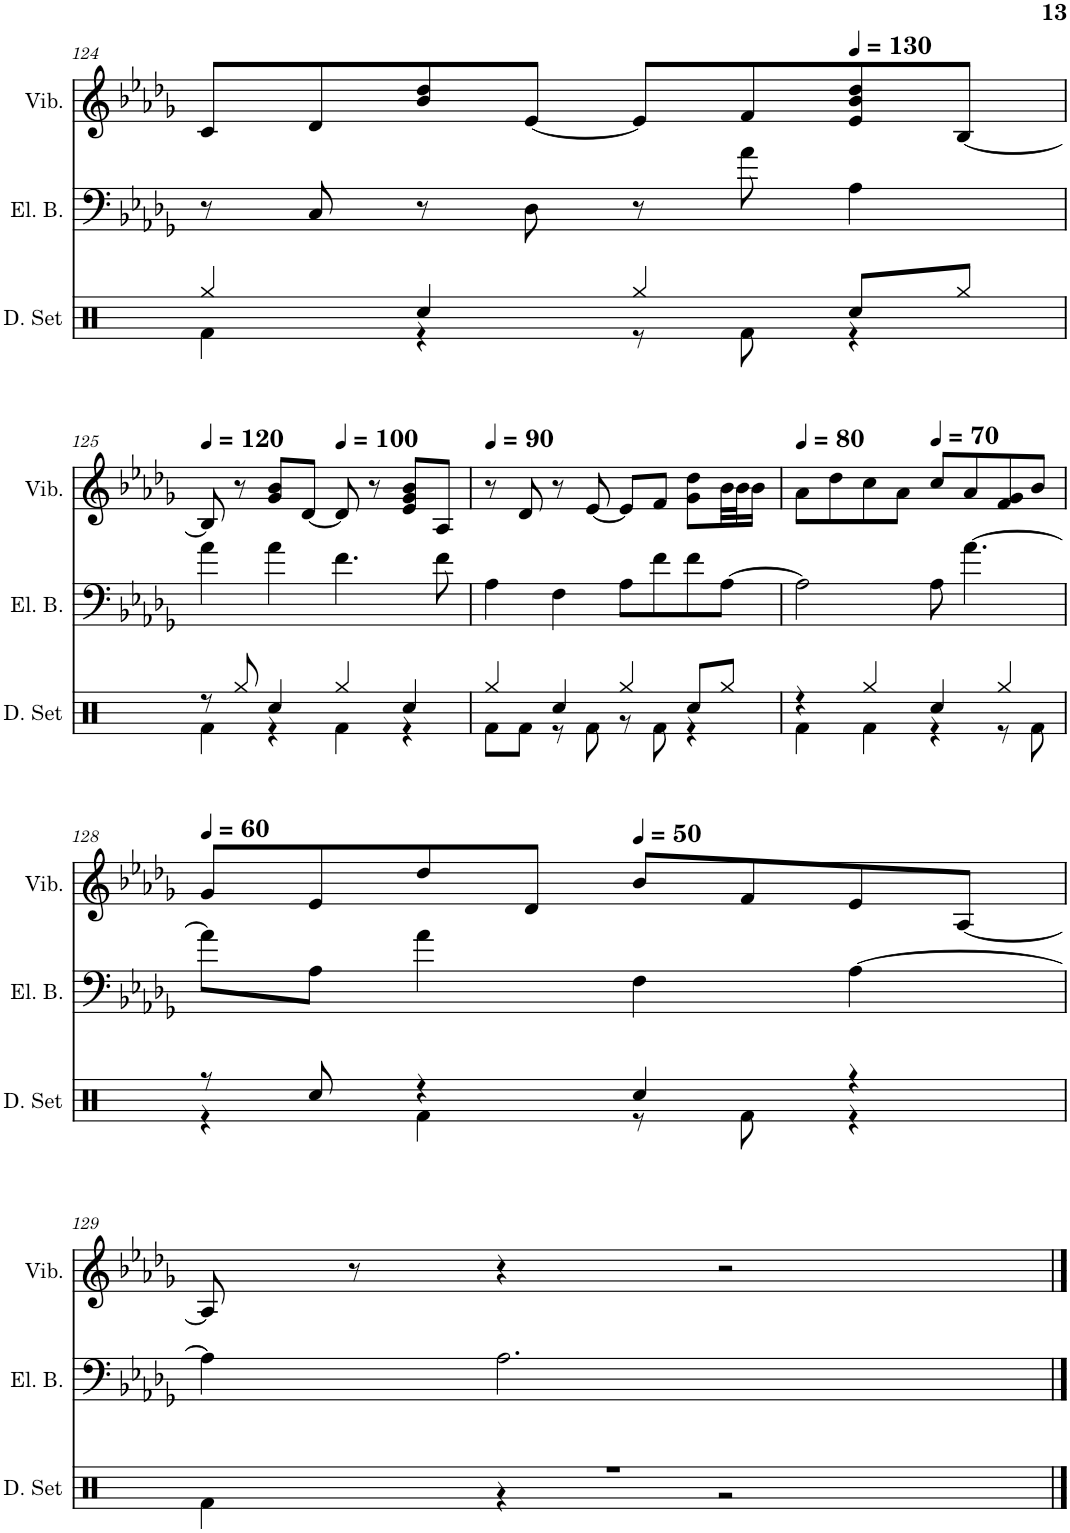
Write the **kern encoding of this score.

**kern	**kern	**kern
*part3	*part2	*part1
*staff3	*staff2	*staff1
*I"Drumset, Drum Set	*I"6-str. Electric Bass, Electric Bass	*I"Vibraphone
*I'D. Set	*I'El. B.	*I'Vib.
!!LO:PB:g=z
*clefX	*clefF4	*clefG2
*	*Trd7c12	*
*k[]	*k[b-e-a-d-g-]	*k[b-e-a-d-g-]
*M4/4	*M4/4	*M4/4
=124	=124	=124
*^	*	*
4Rgg/	4Rf\	8r	8c/L
.	.	8C/	8d-/
4Rcc/	4r	8r	8b-/ 8dd-/
.	.	8D-\	[8e-/J
4Rgg/	8r	8r	8e-/L]
.	8Rf\	8a-\	8f/
*	*	*	*MM130
8Rcc/L	4r	4A-\	8e-/ 8b-/ 8dd-/
8Rgg/J	.	.	[8B-/J
!!LO:LB:g=z
=125	=125	=125	=125
*	*	*	*MM120
8r	4Rf\	4a-\	8B-/]
8Rgg/	.	.	8r
4Rcc/	4r	4a-\	8g-/ 8b-/L
.	.	.	[8d-/J
*	*	*	*MM100
4Rgg/	4Rf\	4.f\	8d-/]
.	.	.	8r
4Rcc/	4r	.	8e-/ 8g-/ 8b-/L
.	.	8f\	8A-/J
=126	=126	=126	=126
*	*	*	*MM90
4Rgg/	8Rf\L	4A-\	8r
.	8Rf\J	.	8d-/
4Rcc/	8r	4F\	8r
.	8Rf\	.	[8e-/
4Rgg/	8r	8A-\L	8e-/L]
.	8Rf\	8f\	8f/J
8Rcc/L	4r	8f\	8g-\ 8dd-\L
8Rgg/J	.	[8A-\J	32b-\LL
.	.	.	32b-\J
.	.	.	16b-\JJ
=127	=127	=127	=127
*	*	*	*MM80
4r	4Rf\	2A-\]	8a-\L
.	.	.	8dd-\
4Rgg/	4Rf\	.	8cc\
.	.	.	8a-\J
*	*	*	*MM70
4Rcc/	4r	8A-\	8cc/L
.	.	[4.a-\	8a-/
4Rgg/	8r	.	8f/ 8g-/
.	8Rf\	.	8b-/J
!!LO:LB:g=z
=128	=128	=128	=128
*	*	*	*MM60
8r	4r	8a-\L]	8g-/L
8Rcc/	.	8A-\J	8e-/
4r	4Rf\	4a-\	8dd-/
.	.	.	8d-/J
*	*	*	*MM50
4Rcc/	8r	4F\	8b-/L
.	8Rf\	.	8f/
4r	4r	[4A-\	8e-/
.	.	.	[8A-/J
!!LO:LB:g=z
=129	=129	=129	=129
1r	4Rf\	4A-\]	8A-/]
.	.	.	8r
.	4r	2.A-\	4r
.	2r	.	2r
*v	*v	*	*
==	==	==
*-	*-	*-
